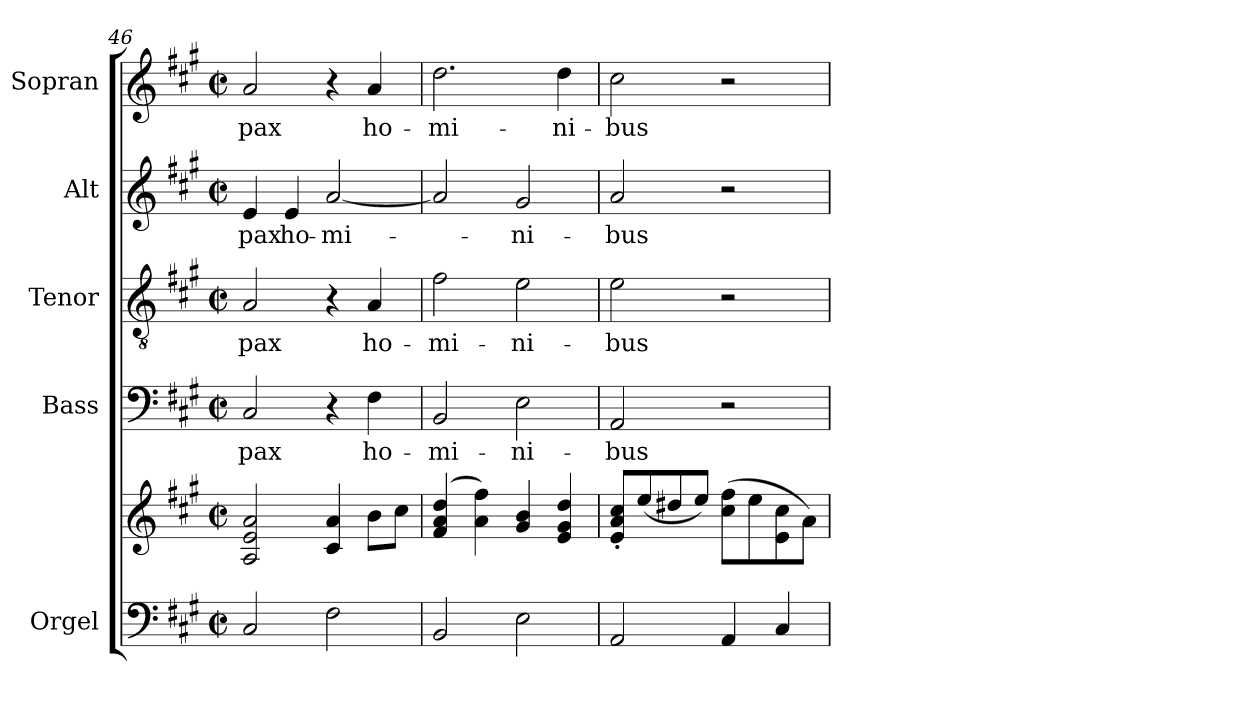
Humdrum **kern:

**kern	**kern	**kern	**text	**kern	**text	**kern	**text	**kern	**text
*part5	*part5	*part4	*part4	*part3	*part3	*part2	*part2	*part1	*part1
*staff6	*staff5	*staff4	*staff4	*staff3	*staff3	*staff2	*staff2	*staff1	*staff1
*I"Orgel	*	*I"Bass	*	*I"Tenor	*	*I"Alt	*	*I"Sopran	*
*I'Org.	*	*I'B.	*	*I'T.	*	*I'A.	*	*I'S.	*
*clefF4	*clefG2	*clefF4	*	*clefGv2	*	*clefG2	*	*clefG2	*
*k[f#c#g#]	*k[f#c#g#]	*k[f#c#g#]	*	*k[f#c#g#]	*	*k[f#c#g#]	*	*k[f#c#g#]	*
*A:	*A:	*A:	*	*A:	*	*A:	*	*A:	*
*M2/2	*M2/2	*M2/2	*	*M2/2	*	*M2/2	*	*M2/2	*
*met(c|)	*met(c|)	*met(c|)	*	*met(c|)	*	*met(c|)	*	*met(c|)	*
=46	=46	=46	=46	=46	=46	=46	=46	=46	=46
!	!	!	!LO:LY:b	!	!LO:LY:b	!	!LO:LY:b	!	!LO:LY:b
2C#/	2A/ 2e/ 2a/	2C#/	pax	2A/	pax	4e/	pax	2a/	pax
!	!	!	!	!	!	!	!LO:LY:b	!	!
.	.	.	.	.	.	4e/	ho-	.	.
!	!	!	!	!	!	!	!LO:LY:b	!	!
2F#\	4c#/ 4a/	4r	.	4r	.	[2a/	-mi-	4r	.
!	!	!	!LO:LY:b	!	!LO:LY:b	!	!	!	!LO:LY:b
.	8b\L	4F#\	ho-	4A/	ho-	.	.	4a/	ho-
.	8cc#\J	.	.	.	.	.	.	.	.
!!LO:PB:g=z
=47	=47	=47	=47	=47	=47	=47	=47	=47	=47
!	!	!	!LO:LY:b	!	!LO:LY:b	!	!	!	!LO:LY:b
2BB/	(4f#/ 4a/ 4dd/	2BB/	-mi-	2f#\	-mi-	2a/]	.	2.dd\	-mi-
.	4a\ 4ff#\)	.	.	.	.	.	.	.	.
!	!	!	!LO:LY:b	!	!LO:LY:b	!	!LO:LY:b	!	!
2E\	4g#/ 4b/	2E\	-ni-	2e\	-ni-	2g#/	-ni-	.	.
!	!	!	!	!	!	!	!	!	!LO:LY:b
.	4e/ 4g#/ 4dd/	.	.	.	.	.	.	4dd\	-ni-
=48	=48	=48	=48	=48	=48	=48	=48	=48	=48
!	!	!	!LO:LY:b	!	!LO:LY:b	!	!LO:LY:b	!	!LO:LY:b
2AA/	8e/'< 8a/'< 8cc#/'<L	2AA/	-bus	2e\	-bus	2a/	-bus	2cc#\	-bus
.	(<8ee/	.	.	.	.	.	.	.	.
.	8dd#X/	.	.	.	.	.	.	.	.
.	8ee/J)	.	.	.	.	.	.	.	.
4AA/	(>8cc#\ 8ff#\L	2r	.	2r	.	2r	.	2r	.
.	8ee\	.	.	.	.	.	.	.	.
4C#/	8e\ 8cc#\	.	.	.	.	.	.	.	.
.	8a\J)	.	.	.	.	.	.	.	.
=	=	=	=	=	=	=	=	=	=
*-	*-	*-	*-	*-	*-	*-	*-	*-	*-
